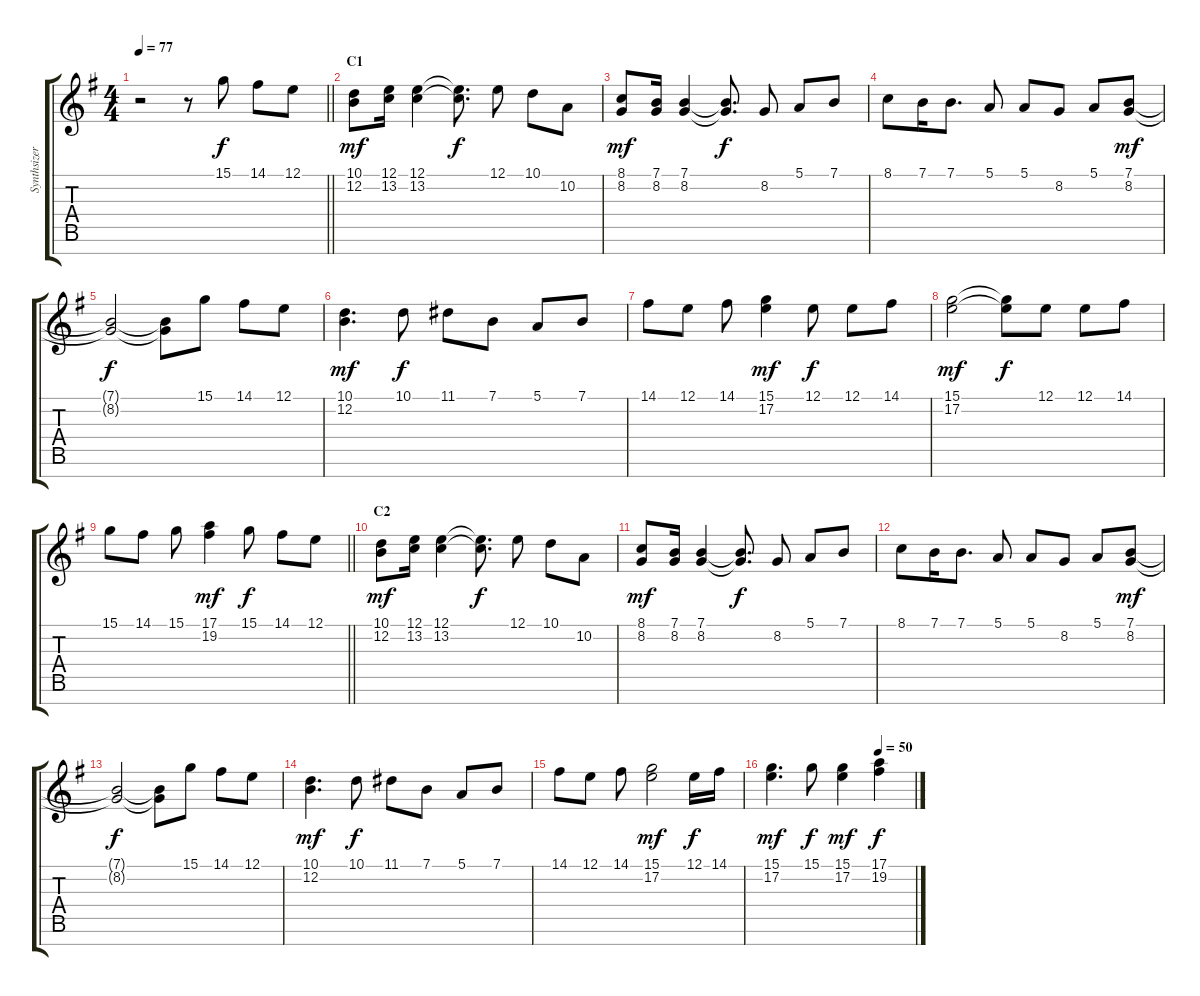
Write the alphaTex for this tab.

\track ("Synthsizer" "Synthsizer") {instrument fx5brightness}
\staff {score tabs}
\tuning (E4 B3 G3 D3 A2 E2 B1) {hide}
\ts (4 4)
\tempo 77
\clef g2
\barLineRight lightlight
\ks g
r.2{dy f} r.8 15.1.8 14.1.8 12.1.8 |
\section ("" "C1")
(10.1 12.2).8{dy mf} (12.1 13.2).16 (12.1 13.2).4 (12.1{t} 13.2{t}).8{d dy f} 12.1.8 10.1.8 10.2.8 |
(8.1 8.2).8{dy mf} (7.1 8.2).16 (7.1 8.2).4 (7.1{t} 8.2{t}).8{d dy f} 8.2.8 5.1.8 7.1.8 |
8.1.8 7.1.16 7.1.8{d} 5.1.8 5.1.8 8.2.8 5.1.8 (7.1 8.2).8{dy mf} |
(7.1{t} 8.2{t}).2{dy f} (7.1{t} 8.2{t}).8 15.1.8 14.1.8 12.1.8 |
(10.1 12.2).4{d dy mf} 10.1.8{dy f} 11.1.8 7.1.8 5.1.8 7.1.8 |
14.1.8 12.1.8 14.1.8 (15.1 17.2).4{dy mf} 12.1.8{dy f} 12.1.8 14.1.8 |
(15.1 17.2).2{dy mf} (15.1{t} 17.2{t}).8{dy f} 12.1.8 12.1.8 14.1.8 |
\barLineRight lightlight
15.1.8 14.1.8 15.1.8 (17.1 19.2).4{dy mf} 15.1.8{dy f} 14.1.8 12.1.8 |
\section ("" "C2")
(10.1 12.2).8{dy mf} (12.1 13.2).16 (12.1 13.2).4 (12.1{t} 13.2{t}).8{d dy f} 12.1.8 10.1.8 10.2.8 |
(8.1 8.2).8{dy mf} (7.1 8.2).16 (7.1 8.2).4 (7.1{t} 8.2{t}).8{d dy f} 8.2.8 5.1.8 7.1.8 |
8.1.8 7.1.16 7.1.8{d} 5.1.8 5.1.8 8.2.8 5.1.8 (7.1 8.2).8{dy mf} |
(7.1{t} 8.2{t}).2{dy f} (7.1{t} 8.2{t}).8 15.1.8 14.1.8 12.1.8 |
(10.1 12.2).4{d dy mf} 10.1.8{dy f} 11.1.8 7.1.8 5.1.8 7.1.8 |
14.1.8 12.1.8 14.1.8 (15.1 17.2).2{dy mf} 12.1.16{dy f} 14.1.16 |
\tempo (50 0.75)
(15.1 17.2).4{d dy mf} 15.1.8{dy f} (15.1 17.2).4{dy mf} (17.1 19.2).4{dy f}
